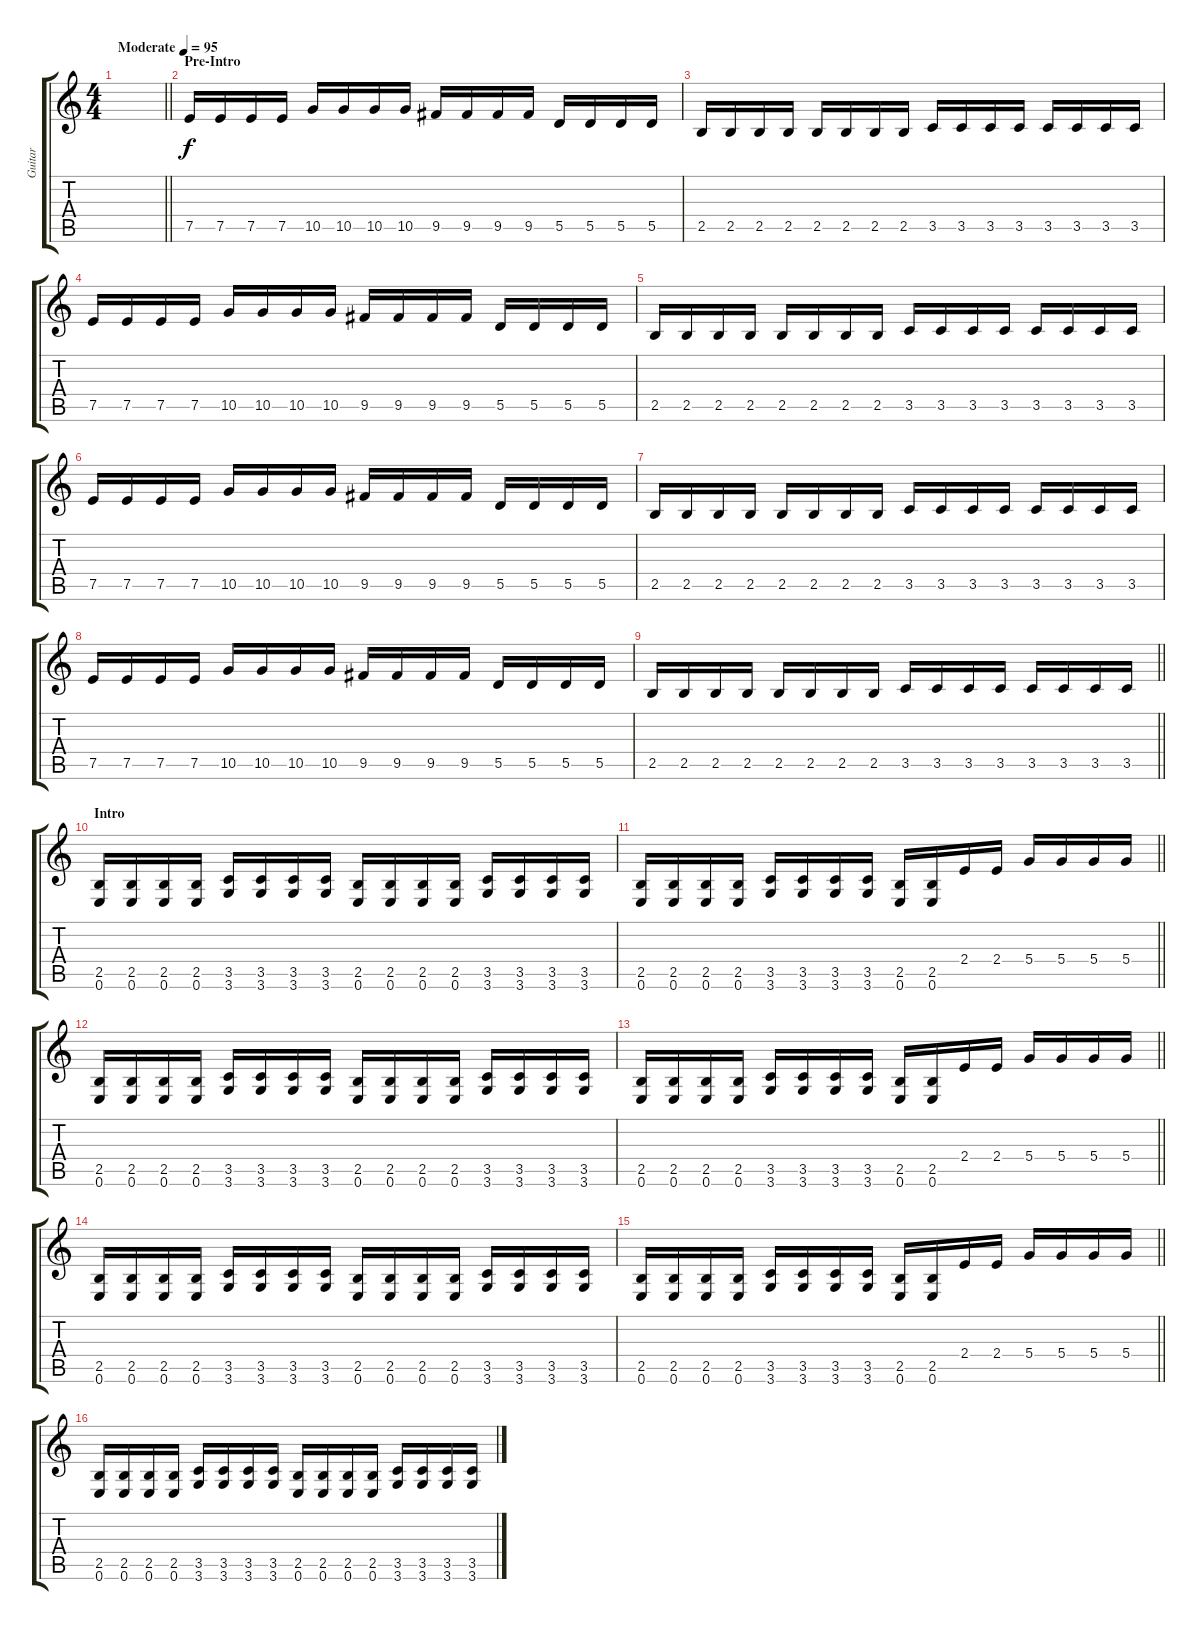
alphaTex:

\track ("Guitar" "Guitar") {instrument overdrivenguitar}
\staff {score tabs}
\tuning (E4 B3 G3 D3 A2 E2) {hide}
\ts (4 4)
\tempo (95 "Moderate")
\clef g2
\barLineRight lightlight
\ks c
|
\section ("" "Pre-Intro")
7.5.16{volume 16} 7.5.16 7.5.16 7.5.16 10.5.16 10.5.16 10.5.16 10.5.16 9.5.16 9.5.16 9.5.16 9.5.16 5.5.16 5.5.16 5.5.16 5.5.16 |
2.5.16 2.5.16 2.5.16 2.5.16 2.5.16 2.5.16 2.5.16 2.5.16 3.5.16 3.5.16 3.5.16 3.5.16 3.5.16 3.5.16 3.5.16 3.5.16 |
7.5.16 7.5.16 7.5.16 7.5.16 10.5.16 10.5.16 10.5.16 10.5.16 9.5.16 9.5.16 9.5.16 9.5.16 5.5.16 5.5.16 5.5.16 5.5.16 |
2.5.16 2.5.16 2.5.16 2.5.16 2.5.16 2.5.16 2.5.16 2.5.16 3.5.16 3.5.16 3.5.16 3.5.16 3.5.16 3.5.16 3.5.16 3.5.16 |
7.5.16 7.5.16 7.5.16 7.5.16 10.5.16 10.5.16 10.5.16 10.5.16 9.5.16 9.5.16 9.5.16 9.5.16 5.5.16 5.5.16 5.5.16 5.5.16 |
2.5.16 2.5.16 2.5.16 2.5.16 2.5.16 2.5.16 2.5.16 2.5.16 3.5.16 3.5.16 3.5.16 3.5.16 3.5.16 3.5.16 3.5.16 3.5.16 |
7.5.16 7.5.16 7.5.16 7.5.16 10.5.16 10.5.16 10.5.16 10.5.16 9.5.16 9.5.16 9.5.16 9.5.16 5.5.16 5.5.16 5.5.16 5.5.16 |
\barLineRight lightlight
2.5.16 2.5.16 2.5.16 2.5.16 2.5.16 2.5.16 2.5.16 2.5.16 3.5.16 3.5.16 3.5.16 3.5.16 3.5.16 3.5.16 3.5.16 3.5.16 |
\section ("" "Intro")
(2.5 0.6).16 (2.5 0.6).16 (2.5 0.6).16 (2.5 0.6).16 (3.5 3.6).16 (3.5 3.6).16 (3.5 3.6).16 (3.5 3.6).16 (2.5 0.6).16 (2.5 0.6).16 (2.5 0.6).16 (2.5 0.6).16 (3.5 3.6).16 (3.5 3.6).16 (3.5 3.6).16 (3.5 3.6).16 |
\barLineRight lightlight
(2.5 0.6).16 (2.5 0.6).16 (2.5 0.6).16 (2.5 0.6).16 (3.5 3.6).16 (3.5 3.6).16 (3.5 3.6).16 (3.5 3.6).16 (2.5 0.6).16 (2.5 0.6).16 2.4.16 2.4.16 5.4.16 5.4.16 5.4.16 5.4.16 |
(2.5 0.6).16 (2.5 0.6).16 (2.5 0.6).16 (2.5 0.6).16 (3.5 3.6).16 (3.5 3.6).16 (3.5 3.6).16 (3.5 3.6).16 (2.5 0.6).16 (2.5 0.6).16 (2.5 0.6).16 (2.5 0.6).16 (3.5 3.6).16 (3.5 3.6).16 (3.5 3.6).16 (3.5 3.6).16 |
\barLineRight lightlight
(2.5 0.6).16 (2.5 0.6).16 (2.5 0.6).16 (2.5 0.6).16 (3.5 3.6).16 (3.5 3.6).16 (3.5 3.6).16 (3.5 3.6).16 (2.5 0.6).16 (2.5 0.6).16 2.4.16 2.4.16 5.4.16 5.4.16 5.4.16 5.4.16 |
(2.5 0.6).16 (2.5 0.6).16 (2.5 0.6).16 (2.5 0.6).16 (3.5 3.6).16 (3.5 3.6).16 (3.5 3.6).16 (3.5 3.6).16 (2.5 0.6).16 (2.5 0.6).16 (2.5 0.6).16 (2.5 0.6).16 (3.5 3.6).16 (3.5 3.6).16 (3.5 3.6).16 (3.5 3.6).16 |
\barLineRight lightlight
(2.5 0.6).16 (2.5 0.6).16 (2.5 0.6).16 (2.5 0.6).16 (3.5 3.6).16 (3.5 3.6).16 (3.5 3.6).16 (3.5 3.6).16 (2.5 0.6).16 (2.5 0.6).16 2.4.16 2.4.16 5.4.16 5.4.16 5.4.16 5.4.16 |
(2.5 0.6).16 (2.5 0.6).16 (2.5 0.6).16 (2.5 0.6).16 (3.5 3.6).16 (3.5 3.6).16 (3.5 3.6).16 (3.5 3.6).16 (2.5 0.6).16 (2.5 0.6).16 (2.5 0.6).16 (2.5 0.6).16 (3.5 3.6).16 (3.5 3.6).16 (3.5 3.6).16 (3.5 3.6).16
